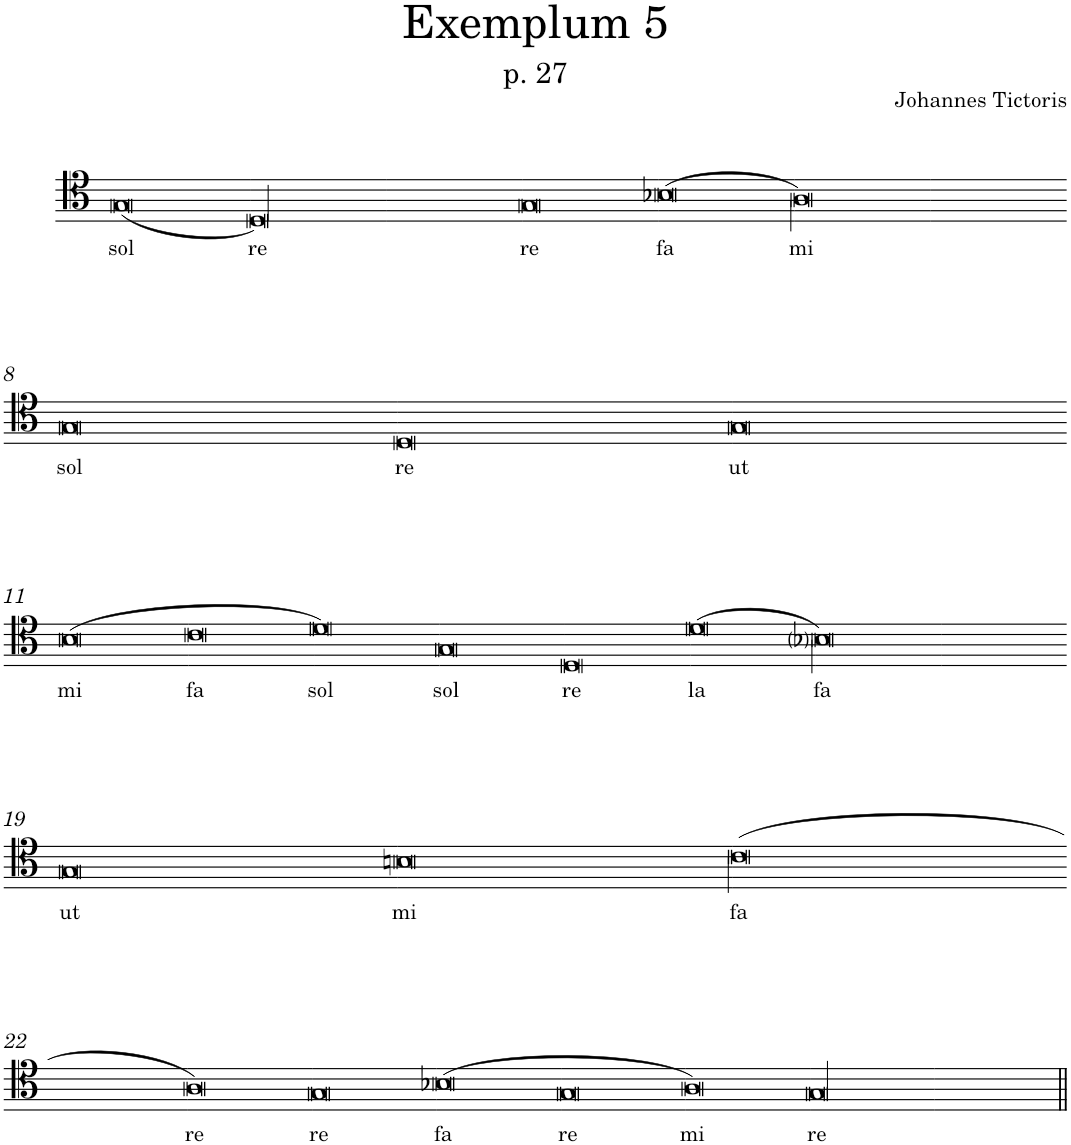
**kern	**text
*part1	*part1
*staff1	*staff1
*I"Piano	*
*I'Pno.	*
*clefC4	*
*k[]	*
*M4/2	*
=1	=1
!	!LO:LY:b
(0G	sol
=2-	=2-
!	!LO:LY:b
[0D/)	re
=3-	=3-
0D]	.
=4-	=4-
!	!LO:LY:b
0G	re
=5-	=5-
!	!LO:LY:b
(0B-X	fa
=6-	=6-
!	!LO:LY:b
[0A\)	mi
=7-	=7-
0A]	.
!!LO:LB:g=z
=8-	=8-
!	!LO:LY:b
0G	sol
=9-	=9-
!	!LO:LY:b
0D	re
=10-	=10-
!	!LO:LY:b
0G	ut
!!LO:LB:g=z
=11-	=11-
!	!LO:LY:b
(0B	mi
=12-	=12-
!	!LO:LY:b
0c	fa
=13-	=13-
!	!LO:LY:b
0d)	sol
=14-	=14-
!	!LO:LY:b
0G	sol
=15-	=15-
!	!LO:LY:b
0D	re
=16-	=16-
!	!LO:LY:b
(0d	la
=17-	=17-
!	!LO:LY:b
[0B-i\)	fa
=18-	=18-
0B-]	.
!!LO:LB:g=z
=19-	=19-
!	!LO:LY:b
0G	ut
=20-	=20-
!	!LO:LY:b
0Bn	mi
=21-	=21-
!	!LO:LY:b
([0c\	fa
!!LO:LB:g=z
=22-	=22-
0c]	.
=23-	=23-
!	!LO:LY:b
0A)	re
=24-	=24-
!	!LO:LY:b
0G	re
=25-	=25-
!	!LO:LY:b
(0B-X	fa
=26-	=26-
!	!LO:LY:b
0G	re
=27-	=27-
!	!LO:LY:b
0A)	mi
=28-	=28-
!	!LO:LY:b
[0G/	re
=29-	=29-
0G]	.
=||	=||
*-	*-
